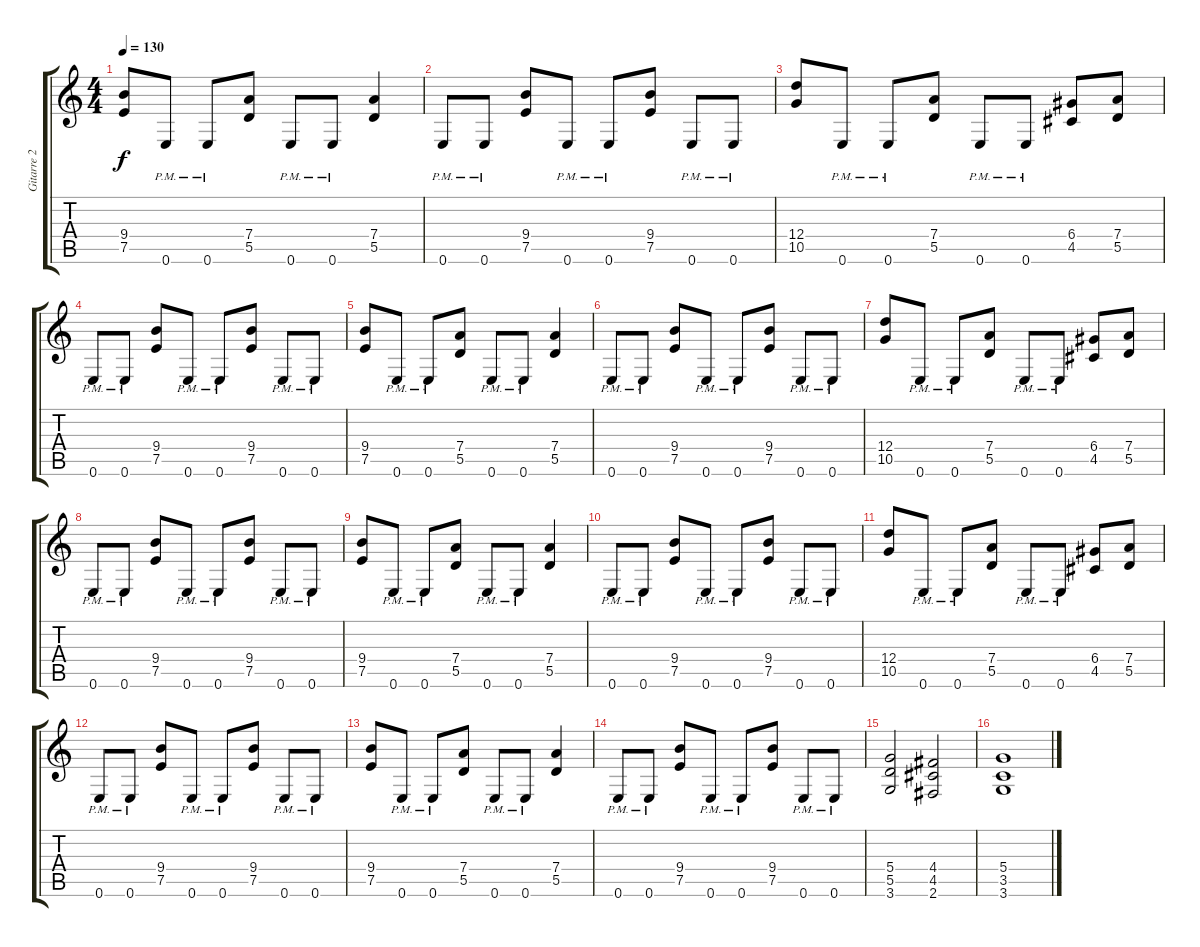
\track ("Gitarre 2" "Gitarre 2") {instrument overdrivenguitar}
\staff {score tabs}
\tuning (E4 B3 G3 D3 A2 E2) {hide}
\ts (4 4)
\tempo 130
\clef g2
\ks c
(9.4 7.5).8{dy f} 0.6{pm}.8 0.6{pm}.8 (7.4 5.5).8 0.6{pm}.8 0.6{pm}.8 (7.4 5.5).4 |
0.6{pm}.8 0.6{pm}.8 (9.4 7.5).8 0.6{pm}.8 0.6{pm}.8 (9.4 7.5).8 0.6{pm}.8 0.6{pm}.8 |
(12.4 10.5).8 0.6{pm}.8 0.6{pm}.8 (7.4 5.5).8 0.6{pm}.8 0.6{pm}.8 (6.4 4.5).8 (7.4 5.5).8 |
0.6{pm}.8 0.6{pm}.8 (9.4 7.5).8 0.6{pm}.8 0.6{pm}.8 (9.4 7.5).8 0.6{pm}.8 0.6{pm}.8 |
(9.4 7.5).8 0.6{pm}.8 0.6{pm}.8 (7.4 5.5).8 0.6{pm}.8 0.6{pm}.8 (7.4 5.5).4 |
0.6{pm}.8 0.6{pm}.8 (9.4 7.5).8 0.6{pm}.8 0.6{pm}.8 (9.4 7.5).8 0.6{pm}.8 0.6{pm}.8 |
(12.4 10.5).8 0.6{pm}.8 0.6{pm}.8 (7.4 5.5).8 0.6{pm}.8 0.6{pm}.8 (6.4 4.5).8 (7.4 5.5).8 |
0.6{pm}.8 0.6{pm}.8 (9.4 7.5).8 0.6{pm}.8 0.6{pm}.8 (9.4 7.5).8 0.6{pm}.8 0.6{pm}.8 |
(9.4 7.5).8 0.6{pm}.8 0.6{pm}.8 (7.4 5.5).8 0.6{pm}.8 0.6{pm}.8 (7.4 5.5).4 |
0.6{pm}.8 0.6{pm}.8 (9.4 7.5).8 0.6{pm}.8 0.6{pm}.8 (9.4 7.5).8 0.6{pm}.8 0.6{pm}.8 |
(12.4 10.5).8 0.6{pm}.8 0.6{pm}.8 (7.4 5.5).8 0.6{pm}.8 0.6{pm}.8 (6.4 4.5).8 (7.4 5.5).8 |
0.6{pm}.8 0.6{pm}.8 (9.4 7.5).8 0.6{pm}.8 0.6{pm}.8 (9.4 7.5).8 0.6{pm}.8 0.6{pm}.8 |
(9.4 7.5).8 0.6{pm}.8 0.6{pm}.8 (7.4 5.5).8 0.6{pm}.8 0.6{pm}.8 (7.4 5.5).4 |
0.6{pm}.8 0.6{pm}.8 (9.4 7.5).8 0.6{pm}.8 0.6{pm}.8 (9.4 7.5).8 0.6{pm}.8 0.6{pm}.8 |
(5.4 5.5 3.6).2 (4.4 4.5 2.6).2 |
(5.4 3.5 3.6).1
